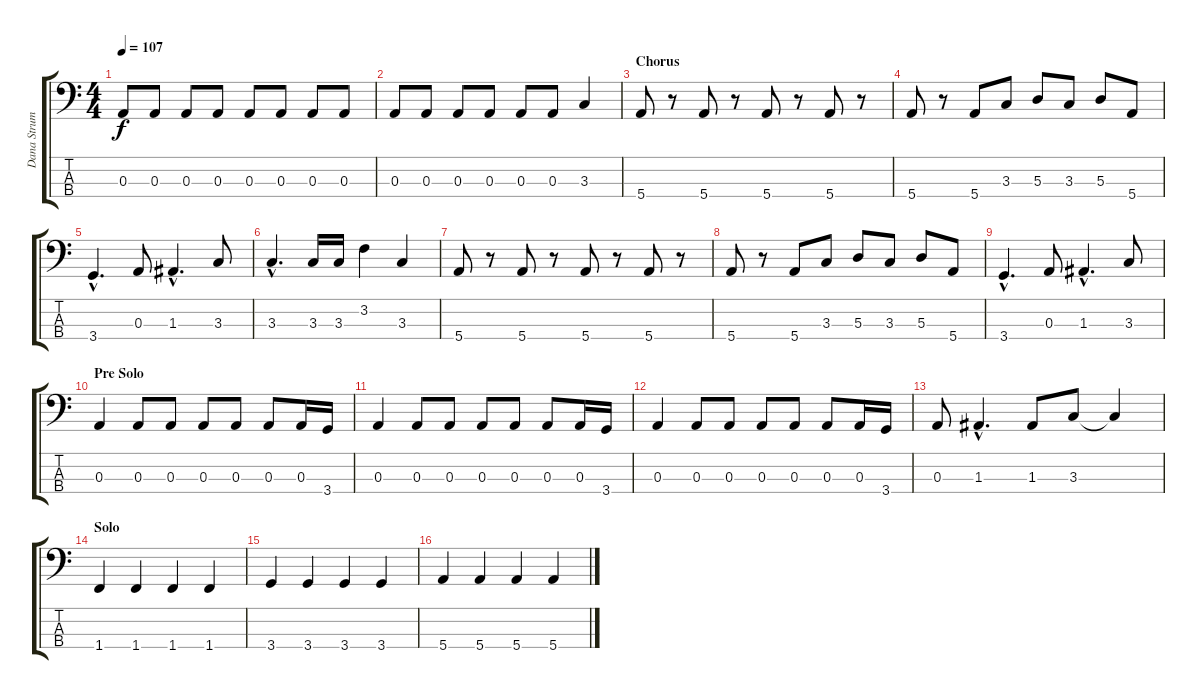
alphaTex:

\track ("Dana Strum - bass" "Dana Strum") {instrument electricbassfinger}
\staff {score tabs}
\tuning (G2 D2 A1 E1) {hide}
\ts (4 4)
\tempo 107
\clef f4
\ks c
0.3.8{dy f} 0.3.8 0.3.8 0.3.8 0.3.8 0.3.8 0.3.8 0.3.8 |
0.3.8 0.3.8 0.3.8 0.3.8 0.3.8 0.3.8 3.3.4 |
\section ("" "Chorus")
5.4.8 r.8 5.4.8 r.8 5.4.8 r.8 5.4.8 r.8 |
5.4.8 r.8 5.4.8 3.3.8 5.3.8 3.3.8 5.3.8 5.4.8 |
3.4{hac}.4{d} 0.3.8 1.3{hac}.4{d} 3.3.8 |
3.3{hac}.4{d} 3.3.16 3.3.16 3.2.4 3.3.4 |
5.4.8 r.8 5.4.8 r.8 5.4.8 r.8 5.4.8 r.8 |
5.4.8 r.8 5.4.8 3.3.8 5.3.8 3.3.8 5.3.8 5.4.8 |
3.4{hac}.4{d} 0.3.8 1.3{hac}.4{d} 3.3.8 |
\section ("" "Pre Solo")
0.3.4 0.3.8 0.3.8 0.3.8 0.3.8 0.3.8 0.3.16 3.4.16 |
0.3.4 0.3.8 0.3.8 0.3.8 0.3.8 0.3.8 0.3.16 3.4.16 |
0.3.4 0.3.8 0.3.8 0.3.8 0.3.8 0.3.8 0.3.16 3.4.16 |
0.3.8 1.3{hac}.4{d} 1.3.8 3.3.8 3.3{t}.4 |
\section ("" "Solo")
1.4.4 1.4.4 1.4.4 1.4.4 |
3.4.4 3.4.4 3.4.4 3.4.4 |
5.4.4 5.4.4 5.4.4 5.4.4
